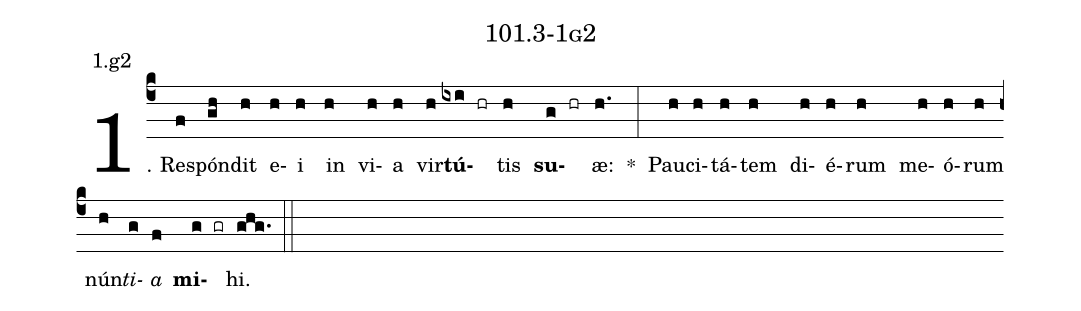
name: 101.3-1g2;
annotation: 1.g2;
%%
(c4)1. Re(f)spón(gh)dit(h) e(h)i(h) in(h) vi(h)a(h) vir(h)<b>tú</b>(ixi hr)tis(h) <b>su</b>(g hr)æ:(h.) *(:) Pau(h)ci(h)tá(h)tem(h) di(h)é(h)rum(h) me(h)ó(h)rum(h) nún(h)<i>ti</i>(g)<i>a</i>(f) <b>mi</b>(g gr)hi.(ghg.) (::)


%E(h) u(h) o(g) u(f) a(g) e.(ghg.) (::)
